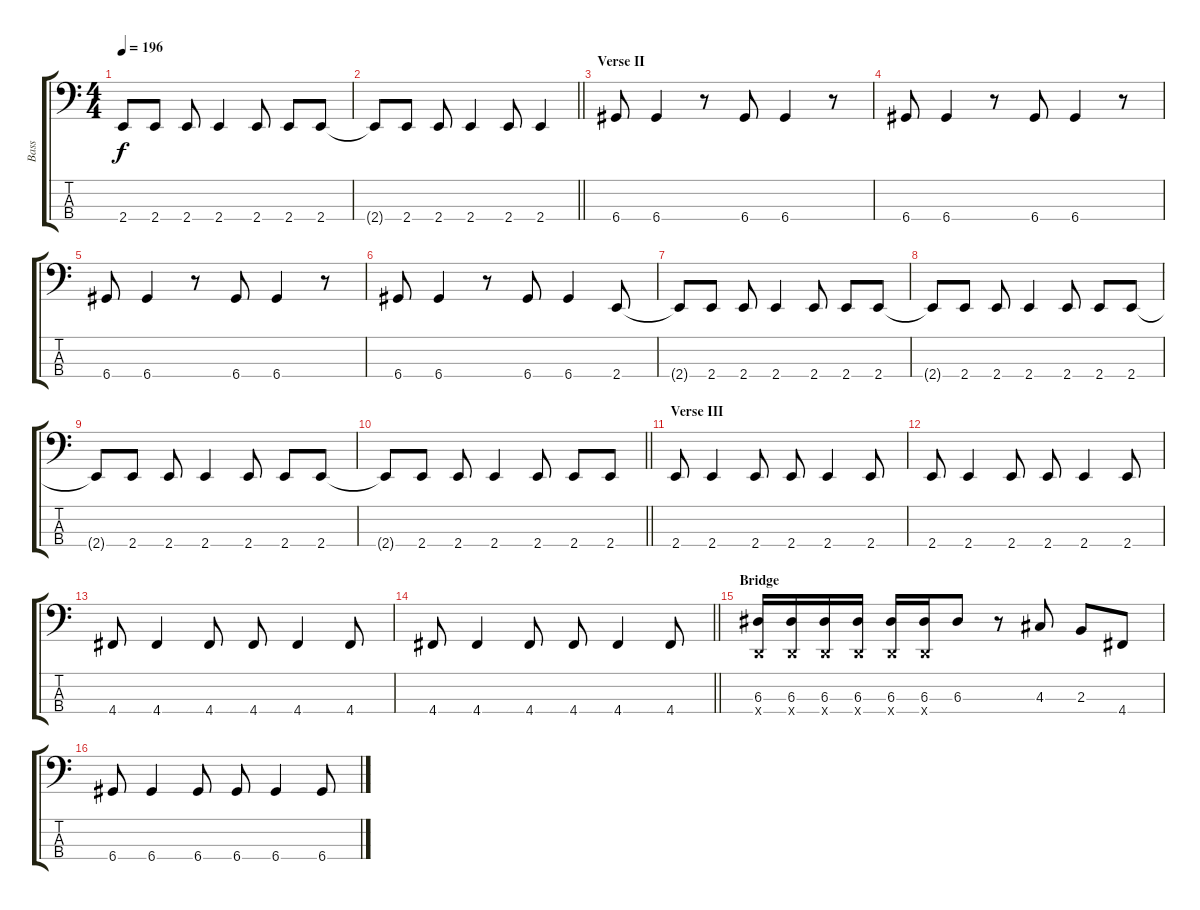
\track ("Bass" "Bass") {instrument electricbassfinger}
\staff {score tabs}
\tuning (G2 D2 A1 D1) {hide}
\ts (4 4)
\tempo 196
\clef f4
\ks c
2.4{t}.8{dy f} 2.4.8 2.4.8 2.4.4 2.4.8 2.4.8 2.4.8 |
\barLineRight lightlight
2.4{t}.8 2.4.8 2.4.8 2.4.4 2.4.8 2.4.4 |
\section ("" "Verse II")
6.4.8 6.4.4 r.8 6.4.8 6.4.4 r.8 |
6.4.8 6.4.4 r.8 6.4.8 6.4.4 r.8 |
6.4.8 6.4.4 r.8 6.4.8 6.4.4 r.8 |
6.4.8 6.4.4 r.8 6.4.8 6.4.4 2.4.8 |
2.4{t}.8 2.4.8 2.4.8 2.4.4 2.4.8 2.4.8 2.4.8 |
2.4{t}.8 2.4.8 2.4.8 2.4.4 2.4.8 2.4.8 2.4.8 |
2.4{t}.8 2.4.8 2.4.8 2.4.4 2.4.8 2.4.8 2.4.8 |
\barLineRight lightlight
2.4{t}.8 2.4.8 2.4.8 2.4.4 2.4.8 2.4.8 2.4.8 |
\section ("" "Verse III")
2.4.8 2.4.4 2.4.8 2.4.8 2.4.4 2.4.8 |
2.4.8 2.4.4 2.4.8 2.4.8 2.4.4 2.4.8 |
4.4.8 4.4.4 4.4.8 4.4.8 4.4.4 4.4.8 |
\barLineRight lightlight
4.4.8 4.4.4 4.4.8 4.4.8 4.4.4 4.4.8 |
\section ("" "Bridge")
(6.3 0.4{x}).16 (6.3 0.4{x}).16 (6.3 0.4{x}).16 (6.3 0.4{x}).16 (6.3 0.4{x}).16 (6.3 0.4{x}).16 6.3.8 r.8 4.3.8 2.3.8 4.4.8 |
6.4.8 6.4.4 6.4.8 6.4.8 6.4.4 6.4.8
